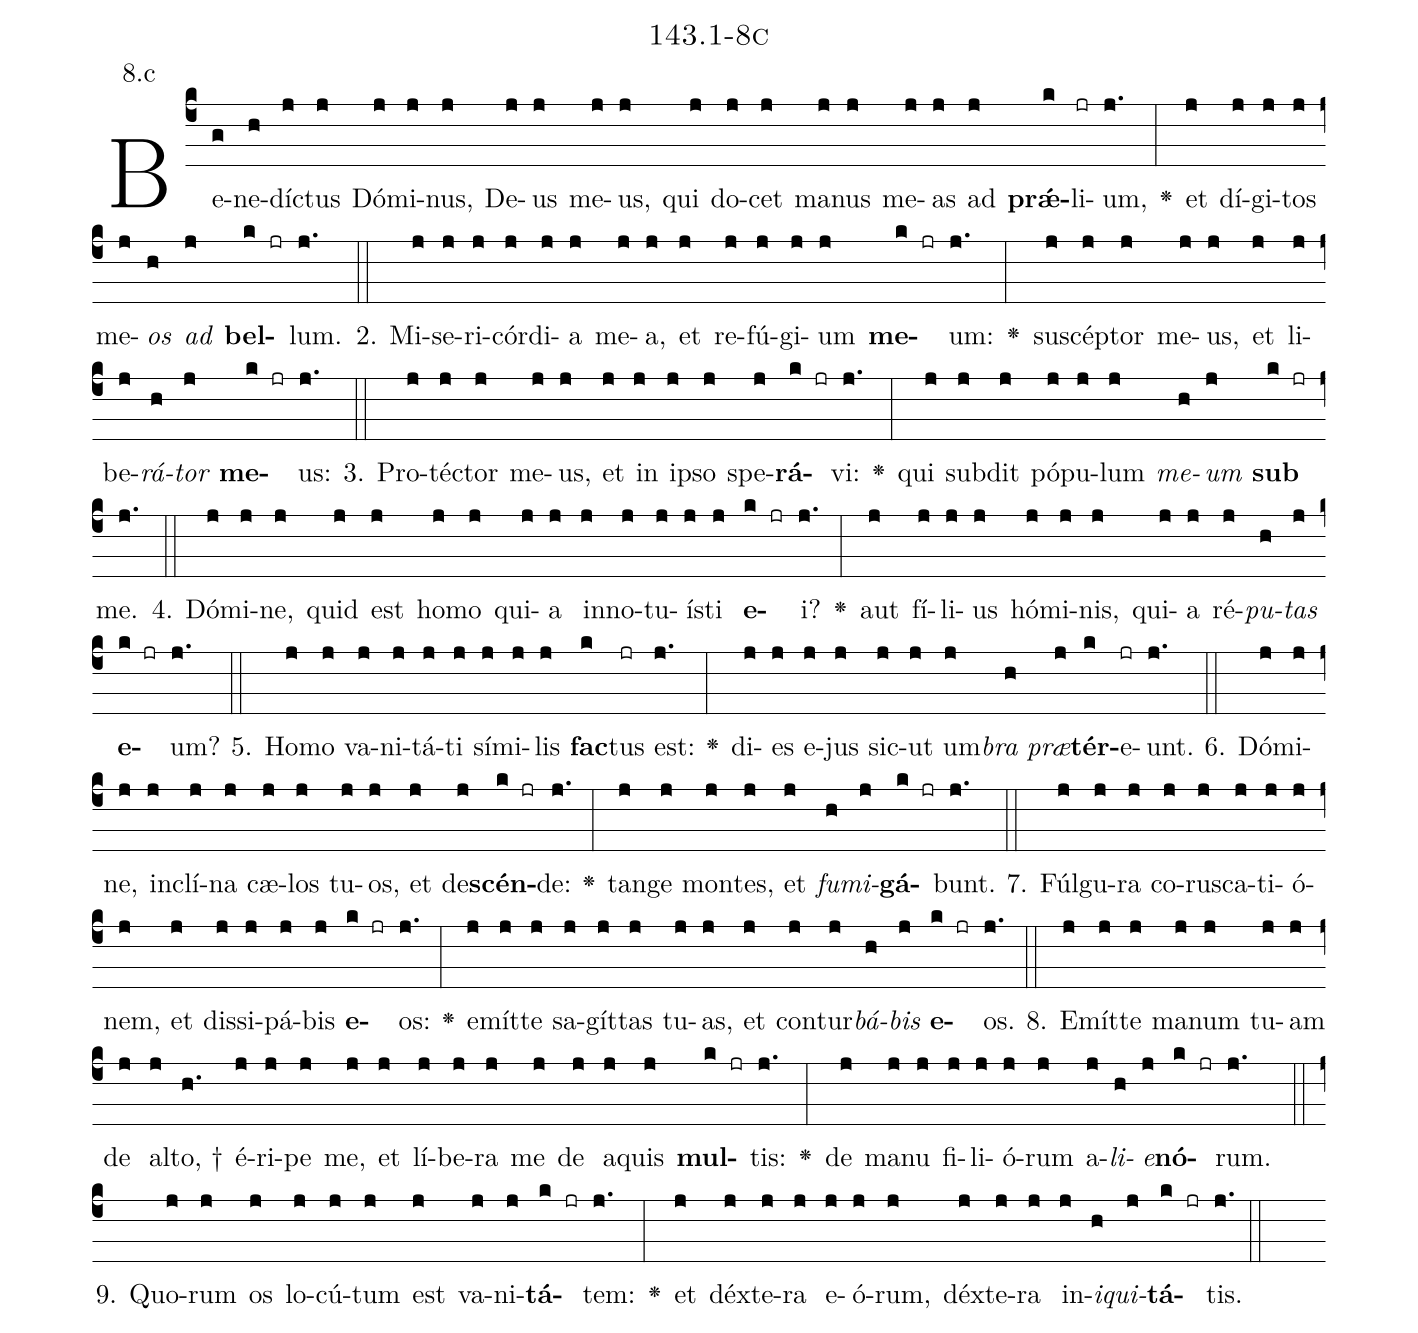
name: 143.1-8c;
annotation: 8.c;
%%
(c4)Be(g)ne(h)díc(j)tus(j) Dó(j)mi(j)nus,(j) De(j)us(j) me(j)us,(j) qui(j) do(j)cet(j) ma(j)nus(j) me(j)as(j) ad(j) <b>prǽ</b>(k)li(jr)um,(j.) <v>\greheightstar</v>(:) et(j) dí(j)gi(j)tos(j) me(j)<i>os</i>(h) <i>ad</i>(j) <b>bel</b>(k jr)lum.(j.) (::)
2. Mi(j)se(j)ri(j)cór(j)di(j)a(j) me(j)a,(j) et(j) re(j)fú(j)gi(j)um(j) <b>me</b>(k jr)um:(j.) <v>\greheightstar</v>(:) su(j)scép(j)tor(j) me(j)us,(j) et(j) li(j)be(j)<i>rá</i>(h)<i>tor</i>(j) <b>me</b>(k jr)us:(j.) (::)
3. Pro(j)téc(j)tor(j) me(j)us,(j) et(j) in(j) ip(j)so(j) spe(j)<b>rá</b>(k jr)vi:(j.) <v>\greheightstar</v>(:) qui(j) sub(j)dit(j) pó(j)pu(j)lum(j) <i>me</i>(h)<i>um</i>(j) <b>sub</b>(k jr) me.(j.) (::)
4. Dó(j)mi(j)ne,(j) quid(j) est(j) ho(j)mo(j) qui(j)a(j) in(j)no(j)tu(j)ís(j)ti(j) <b>e</b>(k jr)i?(j.) <v>\greheightstar</v>(:) aut(j) fí(j)li(j)us(j) hó(j)mi(j)nis,(j) qui(j)a(j) ré(j)<i>pu</i>(h)<i>tas</i>(j) <b>e</b>(k jr)um?(j.) (::)
5. Ho(j)mo(j) va(j)ni(j)tá(j)ti(j) sí(j)mi(j)lis(j) <b>fac</b>(k)tus(jr) est:(j.) <v>\greheightstar</v>(:) di(j)es(j) e(j)jus(j) sic(j)ut(j) um(j)<i>bra</i>(h) <i>præ</i>(j)<b>tér</b>(k)e(jr)unt.(j.) (::)
6. Dó(j)mi(j)ne,(j) in(j)clí(j)na(j) cæ(j)los(j) tu(j)os,(j) et(j) de(j)<b>scén</b>(k jr)de:(j.) <v>\greheightstar</v>(:) tan(j)ge(j) mon(j)tes,(j) et(j) <i>fu</i>(h)<i>mi</i>(j)<b>gá</b>(k jr)bunt.(j.) (::)
7. Fúl(j)gu(j)ra(j) co(j)rus(j)ca(j)ti(j)ó(j)nem,(j) et(j) dis(j)si(j)pá(j)bis(j) <b>e</b>(k jr)os:(j.) <v>\greheightstar</v>(:) e(j)mít(j)te(j) sa(j)gít(j)tas(j) tu(j)as,(j) et(j) con(j)tur(j)<i>bá</i>(h)<i>bis</i>(j) <b>e</b>(k jr)os.(j.) (::)
8. E(j)mít(j)te(j) ma(j)num(j) tu(j)am(j) de(j) al(j)to, †(h.) é(j)ri(j)pe(j) me,(j) et(j) lí(j)be(j)ra(j) me(j) de(j) a(j)quis(j) <b>mul</b>(k jr)tis:(j.) <v>\greheightstar</v>(:) de(j) ma(j)nu(j) fi(j)li(j)ó(j)rum(j) a(j)<i>li</i>(h)<i>e</i>(j)<b>nó</b>(k jr)rum.(j.) (::)
9. Quo(j)rum(j) os(j) lo(j)cú(j)tum(j) est(j) va(j)ni(j)<b>tá</b>(k jr)tem:(j.) <v>\greheightstar</v>(:) et(j) déx(j)te(j)ra(j) e(j)ó(j)rum,(j) déx(j)te(j)ra(j) in(j)<i>i</i>(h)<i>qui</i>(j)<b>tá</b>(k jr)tis.(j.) (::)
